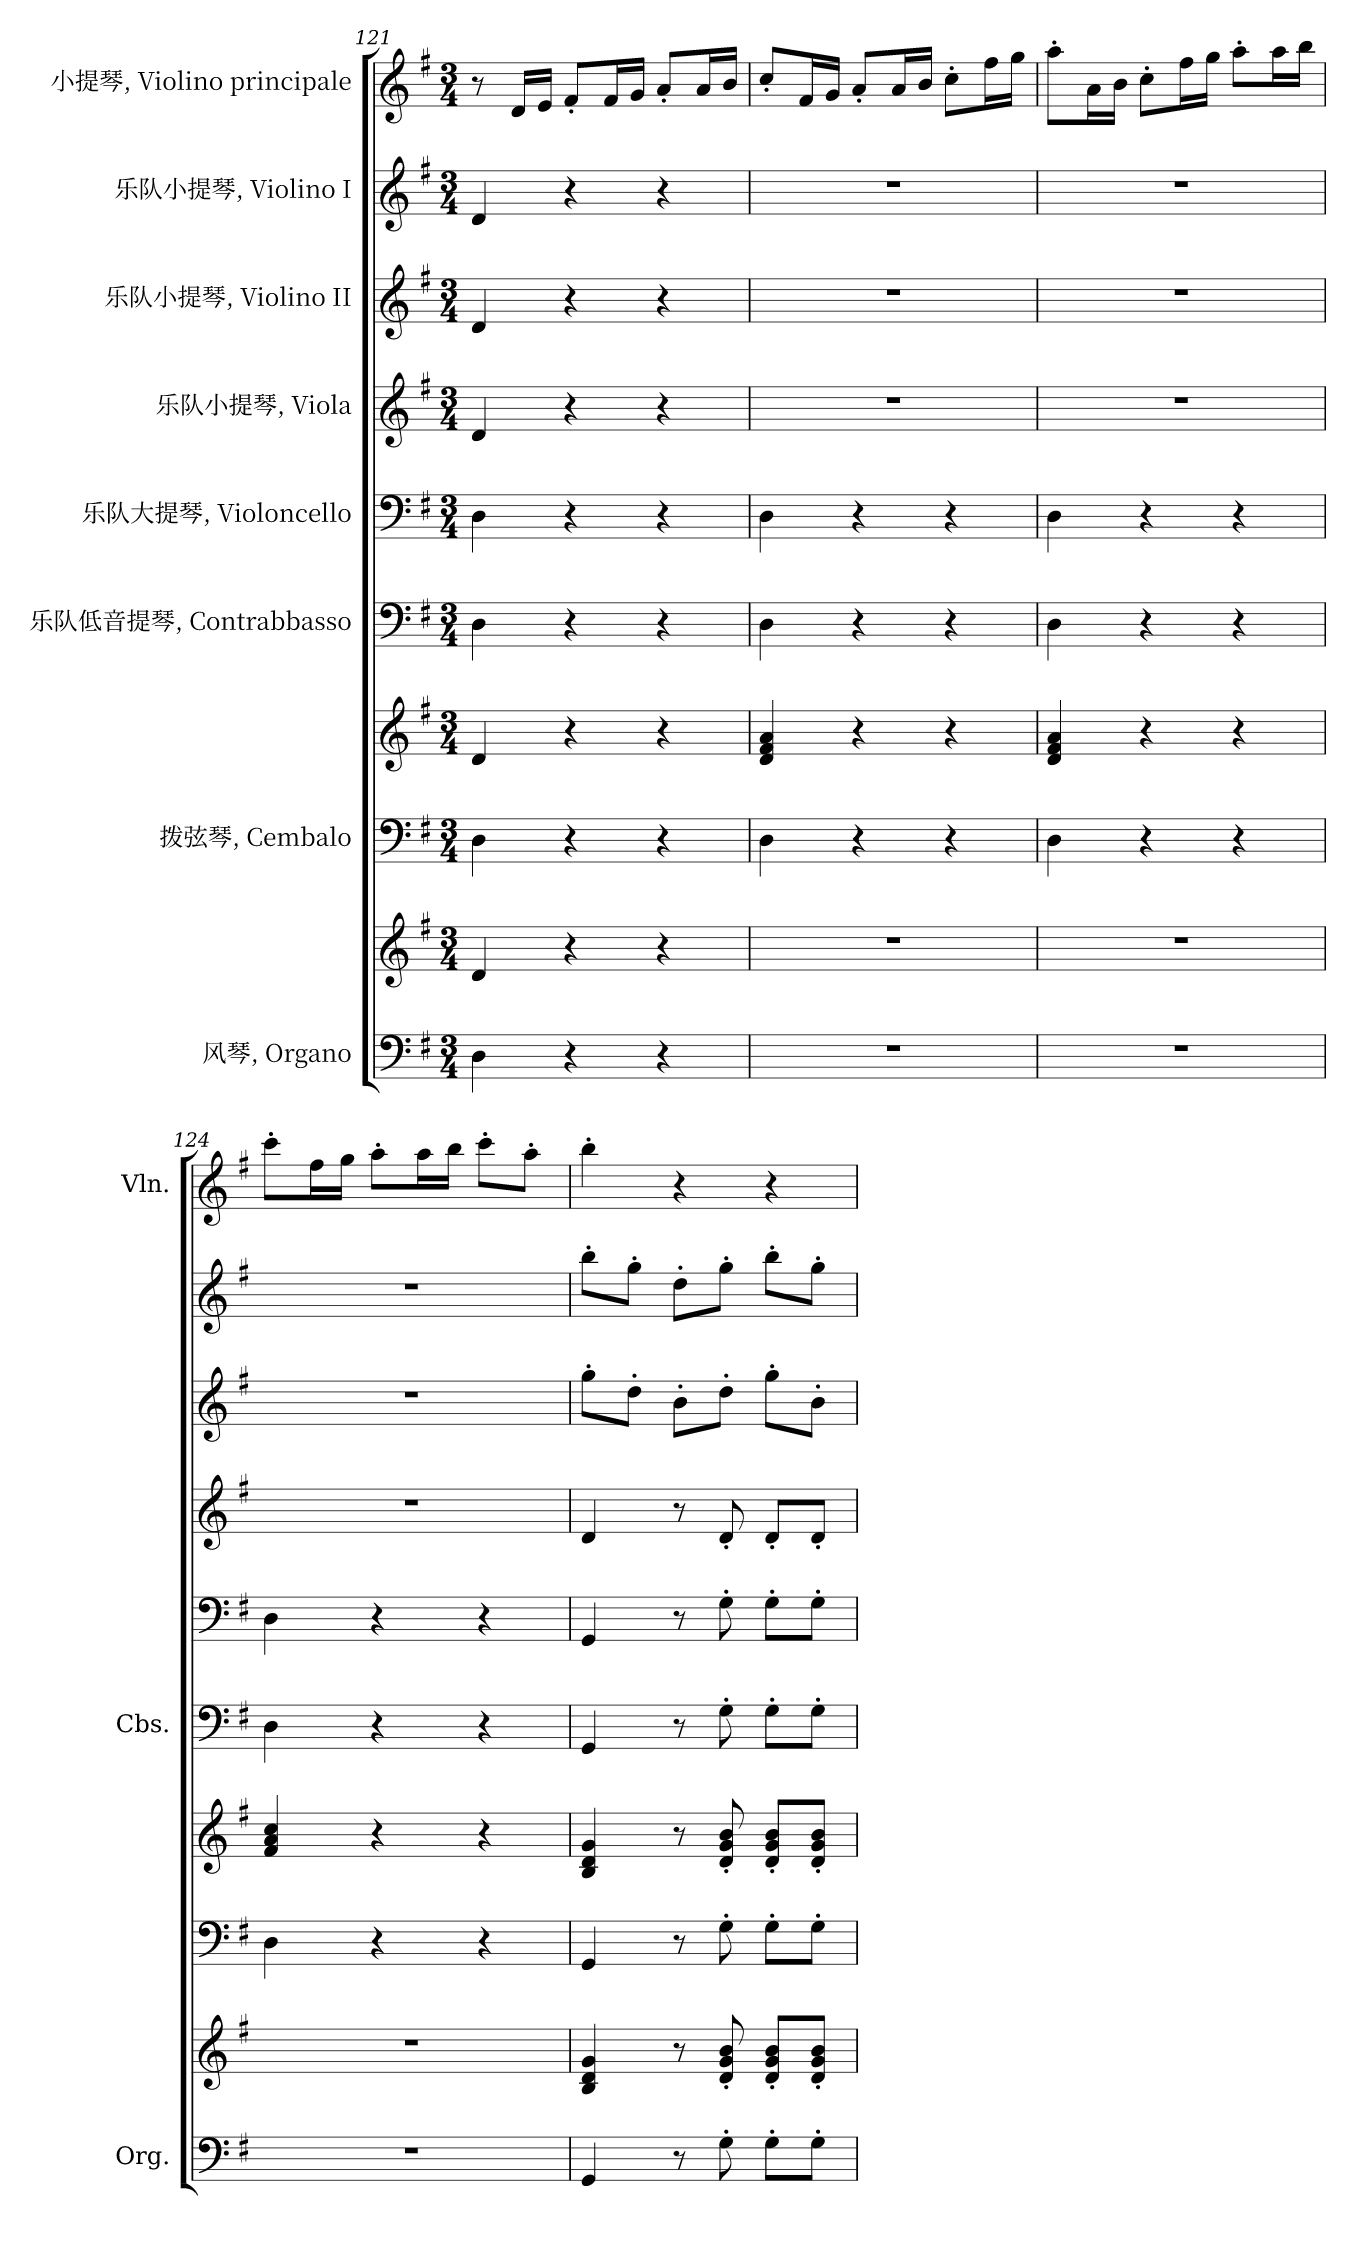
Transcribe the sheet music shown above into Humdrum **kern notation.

**kern	**kern	**kern	**kern	**kern	**kern	**kern	**kern	**kern	**kern
*part8	*part8	*part7	*part7	*part6	*part5	*part4	*part3	*part2	*part1
*staff10	*staff9	*staff8	*staff7	*staff6	*staff5	*staff4	*staff3	*staff2	*staff1
*I"风琴, Organo	*	*I"拨弦琴, Cembalo	*	*I"乐队低音提琴, Contrabbasso	*I"乐队大提琴, Violoncello	*I"乐队小提琴, Viola	*I"乐队小提琴, Violino II	*I"乐队小提琴, Violino I	*I"小提琴, Violino principale
*I'Org.	*	*	*	*I'Cbs.	*	*	*	*	*I'Vln.
*clefF4	*clefG2	*clefF4	*clefG2	*clefF4	*clefF4	*clefG2	*clefG2	*clefG2	*clefG2
*	*	*	*	*ITrd7c12	*	*	*	*	*
*k[f#]	*k[f#]	*k[f#]	*k[f#]	*k[f#]	*k[f#]	*k[f#]	*k[f#]	*k[f#]	*k[f#]
*M3/4	*M3/4	*M3/4	*M3/4	*M3/4	*M3/4	*M3/4	*M3/4	*M3/4	*M3/4
=121	=121	=121	=121	=121	=121	=121	=121	=121	=121
4D\	4d/	4D\	4d/	4DD\	4D\	4d/	4d/	4d/	8r
.	.	.	.	.	.	.	.	.	16d/LL
.	.	.	.	.	.	.	.	.	16e/JJ
4r	4r	4r	4r	4r	4r	4r	4r	4r	8f#'/L
.	.	.	.	.	.	.	.	.	16f#/L
.	.	.	.	.	.	.	.	.	16g/JJ
4r	4r	4r	4r	4r	4r	4r	4r	4r	8a'/L
.	.	.	.	.	.	.	.	.	16a/L
.	.	.	.	.	.	.	.	.	16b/JJ
=122	=122	=122	=122	=122	=122	=122	=122	=122	=122
2.r	2.r	4D\	4d/ 4f#/ 4a/	4DD\	4D\	2.r	2.r	2.r	8cc'/L
.	.	.	.	.	.	.	.	.	16f#/L
.	.	.	.	.	.	.	.	.	16g/JJ
.	.	4r	4r	4r	4r	.	.	.	8a'/L
.	.	.	.	.	.	.	.	.	16a/L
.	.	.	.	.	.	.	.	.	16b/JJ
.	.	4r	4r	4r	4r	.	.	.	8cc'\L
.	.	.	.	.	.	.	.	.	16ff#\L
.	.	.	.	.	.	.	.	.	16gg\JJ
!!LO:PB:g=z
=123	=123	=123	=123	=123	=123	=123	=123	=123	=123
2.r	2.r	4D\	4d/ 4f#/ 4a/	4DD\	4D\	2.r	2.r	2.r	8aa'\L
.	.	.	.	.	.	.	.	.	16a\L
.	.	.	.	.	.	.	.	.	16b\JJ
.	.	4r	4r	4r	4r	.	.	.	8cc'\L
.	.	.	.	.	.	.	.	.	16ff#\L
.	.	.	.	.	.	.	.	.	16gg\JJ
.	.	4r	4r	4r	4r	.	.	.	8aa'\L
.	.	.	.	.	.	.	.	.	16aa\L
.	.	.	.	.	.	.	.	.	16bb\JJ
=124	=124	=124	=124	=124	=124	=124	=124	=124	=124
2.r	2.r	4D\	4f#/ 4a/ 4cc/	4DD\	4D\	2.r	2.r	2.r	8ccc'\L
.	.	.	.	.	.	.	.	.	16ff#\L
.	.	.	.	.	.	.	.	.	16gg\JJ
.	.	4r	4r	4r	4r	.	.	.	8aa'\L
.	.	.	.	.	.	.	.	.	16aa\L
.	.	.	.	.	.	.	.	.	16bb\JJ
.	.	4r	4r	4r	4r	.	.	.	8ccc'\L
.	.	.	.	.	.	.	.	.	8aa'\J
=125	=125	=125	=125	=125	=125	=125	=125	=125	=125
4GG/	4B/ 4d/ 4g/	4GG/	4B/ 4d/ 4g/	4GGG/	4GG/	4d/	8gg'\L	8bb'\L	4bb'\
.	.	.	.	.	.	.	8dd'\J	8gg'\J	.
8r	8r	8r	8r	8r	8r	8r	8b'\L	8dd'\L	4r
8G'\	8d/' 8g/' 8b/'	8G'\	8d/' 8g/' 8b/'	8GG'\	8G'\	8d'/	8dd'\J	8gg'\J	.
8G'\L	8d/' 8g/' 8b/'L	8G'\L	8d/' 8g/' 8b/'L	8GG'\L	8G'\L	8d'/L	8gg'\L	8bb'\L	4r
8G'\J	8d/' 8g/' 8b/'J	8G'\J	8d/' 8g/' 8b/'J	8GG'\J	8G'\J	8d'/J	8b'\J	8gg'\J	.
=	=	=	=	=	=	=	=	=	=
*-	*-	*-	*-	*-	*-	*-	*-	*-	*-
